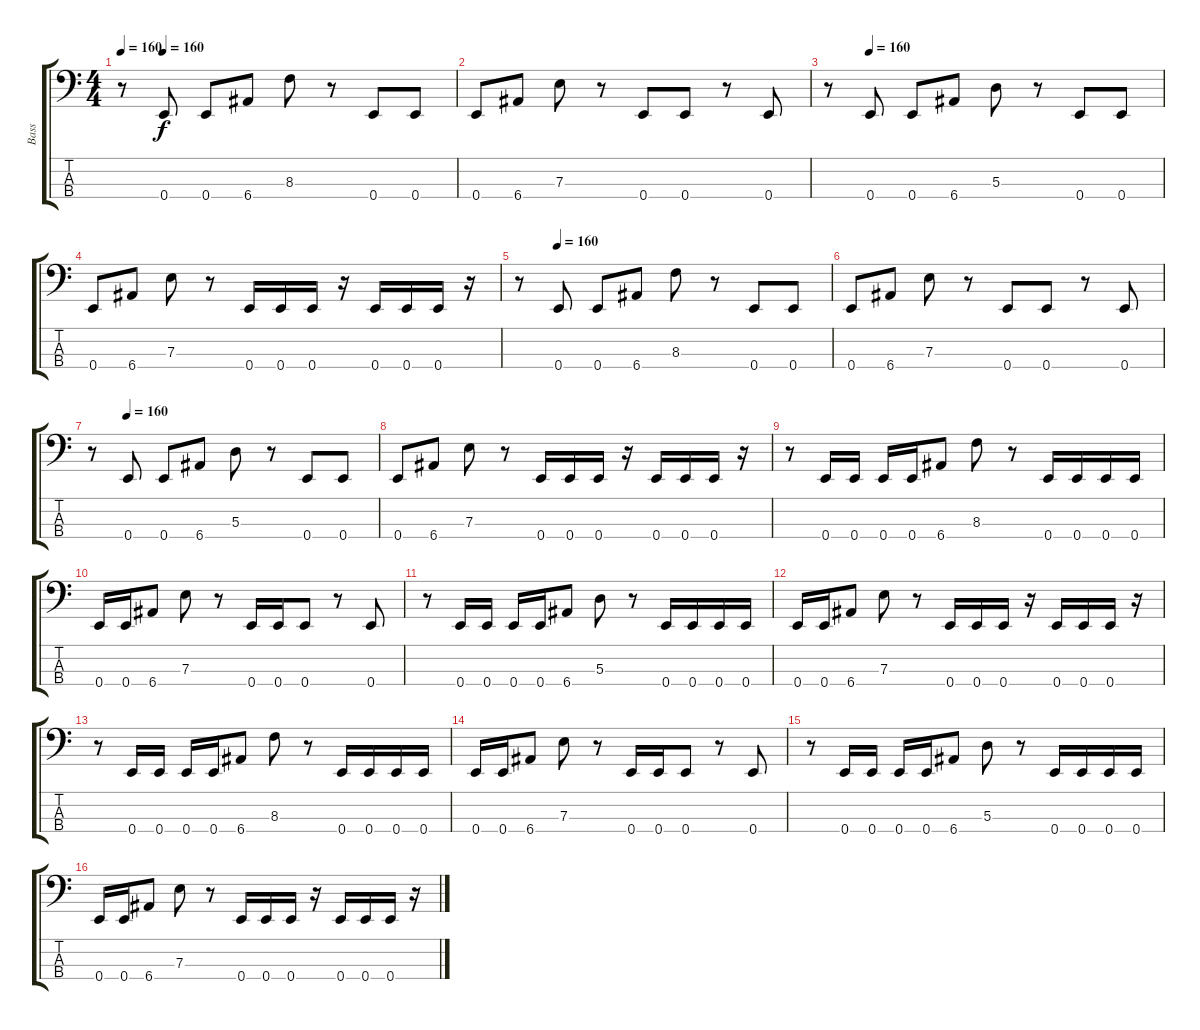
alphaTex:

\track ("Bass" "Bass") {instrument electricbasspick}
\staff {score tabs}
\tuning (G2 D2 A1 E1) {hide}
\ts (4 4)
\tempo 160
\tempo (160 0.125)
\clef f4
\ks c
r.8{dy f} 0.4.8 0.4.8 6.4.8 8.3.8 r.8 0.4.8 0.4.8 |
0.4.8 6.4.8 7.3.8 r.8 0.4.8 0.4.8 r.8 0.4.8 |
\tempo (160 0.125)
r.8 0.4.8 0.4.8 6.4.8 5.3.8 r.8 0.4.8 0.4.8 |
0.4.8 6.4.8 7.3.8 r.8 0.4.16 0.4.16 0.4.16 r.16 0.4.16 0.4.16 0.4.16 r.16 |
\tempo (160 0.125)
r.8 0.4.8 0.4.8 6.4.8 8.3.8 r.8 0.4.8 0.4.8 |
0.4.8 6.4.8 7.3.8 r.8 0.4.8 0.4.8 r.8 0.4.8 |
\tempo (160 0.125)
r.8 0.4.8 0.4.8 6.4.8 5.3.8 r.8 0.4.8 0.4.8 |
0.4.8 6.4.8 7.3.8 r.8 0.4.16 0.4.16 0.4.16 r.16 0.4.16 0.4.16 0.4.16 r.16 |
r.8 0.4.16 0.4.16 0.4.16 0.4.16 6.4.8 8.3.8 r.8 0.4.16 0.4.16 0.4.16 0.4.16 |
0.4.16 0.4.16 6.4.8 7.3.8 r.8 0.4.16 0.4.16 0.4.8 r.8 0.4.8 |
r.8 0.4.16 0.4.16 0.4.16 0.4.16 6.4.8 5.3.8 r.8 0.4.16 0.4.16 0.4.16 0.4.16 |
0.4.16 0.4.16 6.4.8 7.3.8 r.8 0.4.16 0.4.16 0.4.16 r.16 0.4.16 0.4.16 0.4.16 r.16 |
r.8 0.4.16 0.4.16 0.4.16 0.4.16 6.4.8 8.3.8 r.8 0.4.16 0.4.16 0.4.16 0.4.16 |
0.4.16 0.4.16 6.4.8 7.3.8 r.8 0.4.16 0.4.16 0.4.8 r.8 0.4.8 |
r.8 0.4.16 0.4.16 0.4.16 0.4.16 6.4.8 5.3.8 r.8 0.4.16 0.4.16 0.4.16 0.4.16 |
0.4.16 0.4.16 6.4.8 7.3.8 r.8 0.4.16 0.4.16 0.4.16 r.16 0.4.16 0.4.16 0.4.16 r.16
